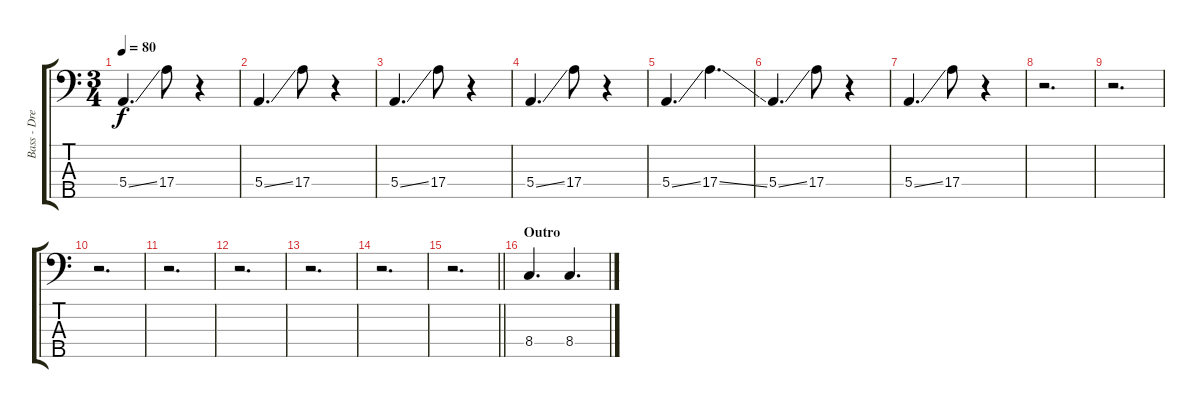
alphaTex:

\track ("Bass - Drew Roulette" "Bass - Dre") {instrument electricbassfinger}
\staff {score tabs}
\tuning (G2 D2 A1 E1 B0) {hide}
\ts (3 4)
\tempo 80
\clef f4
\ks c
5.4{ss}.4{d dy f} 17.4.8 r.4 |
5.4{ss}.4{d} 17.4.8 r.4 |
5.4{ss}.4{d} 17.4.8 r.4 |
5.4{ss}.4{d} 17.4.8 r.4 |
5.4{ss}.4{d} 17.4{ss}.4{d} |
5.4{ss}.4{d} 17.4.8 r.4 |
5.4{ss}.4{d} 17.4.8 r.4 |
r.2{d} |
r.2{d} |
r.2{d} |
r.2{d} |
r.2{d} |
r.2{d} |
r.2{d} |
\barLineRight lightlight
r.2{d} |
\section ("" "Outro")
8.4.4{d} 8.4.4{d}
